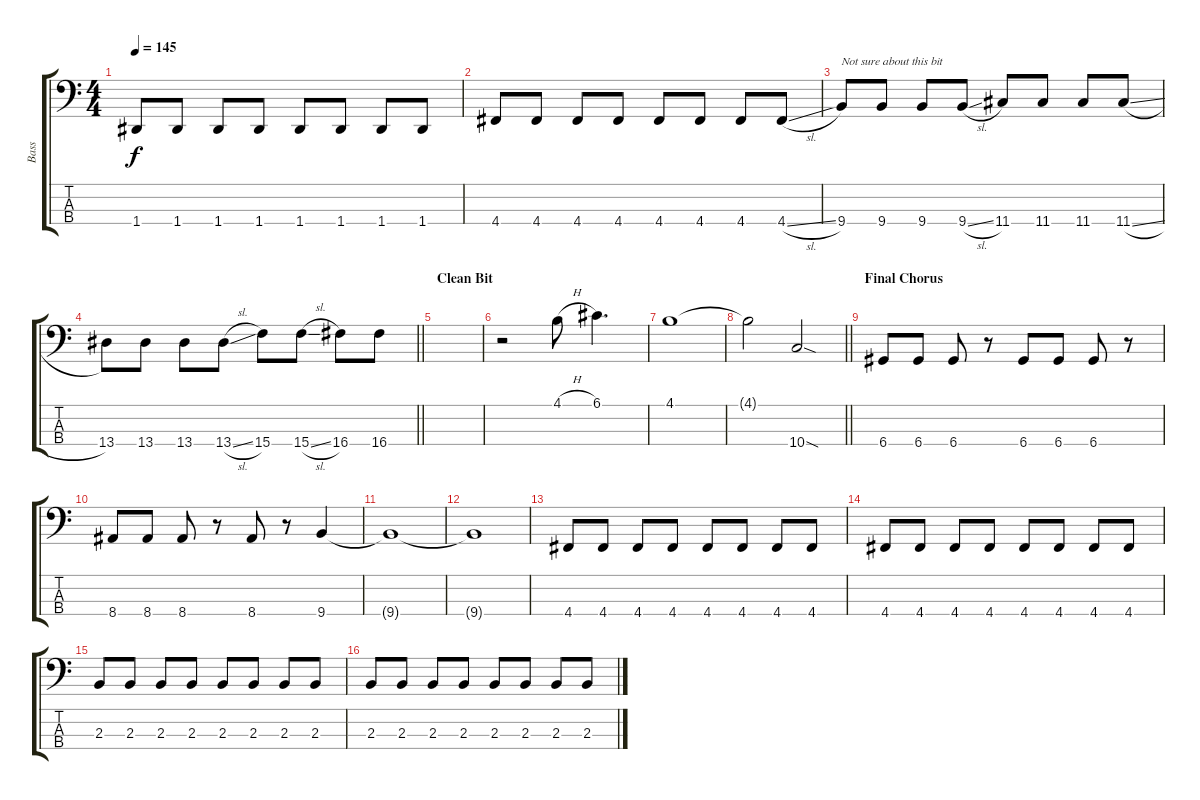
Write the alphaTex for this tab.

\track ("Bass" "Bass") {instrument electricbassfinger}
\staff {score tabs}
\tuning (G2 D2 A1 D1) {hide}
\ts (4 4)
\tempo 145
\clef f4
\ks c
1.4.8{dy f} 1.4.8 1.4.8 1.4.8 1.4.8 1.4.8 1.4.8 1.4.8 |
4.4.8 4.4.8 4.4.8 4.4.8 4.4.8 4.4.8 4.4.8 4.4{sl}.8 |
9.4.8{txt "Not sure about this bit"} 9.4.8 9.4.8 9.4{sl}.8 11.4.8 11.4.8 11.4.8 11.4{sl}.8 |
\barLineRight lightlight
13.4.8 13.4.8 13.4.8 13.4{sl}.8 15.4.8 15.4{sl}.8 16.4.8 16.4.8 |
\section ("" "Clean Bit")
|
r.2 4.1{h}.8 6.1.4{d} |
4.1.1 |
\barLineRight lightlight
4.1{t}.2 10.4{sod}.2 |
\section ("" "Final Chorus")
6.4.8 6.4.8 6.4.8 r.8 6.4.8 6.4.8 6.4.8 r.8 |
8.4.8 8.4.8 8.4.8 r.8 8.4.8 r.8 9.4.4 |
9.4{t}.1 |
9.4{t}.1 |
4.4.8 4.4.8 4.4.8 4.4.8 4.4.8 4.4.8 4.4.8 4.4.8 |
4.4.8 4.4.8 4.4.8 4.4.8 4.4.8 4.4.8 4.4.8 4.4.8 |
2.3.8 2.3.8 2.3.8 2.3.8 2.3.8 2.3.8 2.3.8 2.3.8 |
2.3.8 2.3.8 2.3.8 2.3.8 2.3.8 2.3.8 2.3.8 2.3.8
